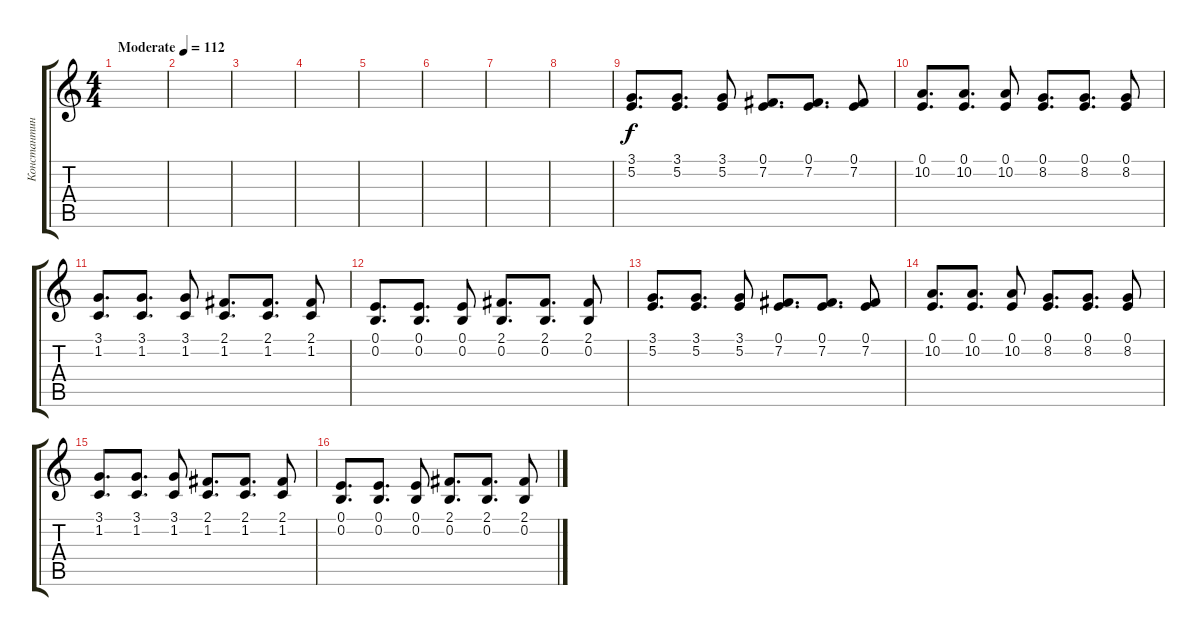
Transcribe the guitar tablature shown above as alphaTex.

\track ("Константин Бекрев" "Константин") {instrument lead2sawtooth}
\staff {score tabs}
\tuning (E4 B3 G3 D3 A2 E2) {hide}
\ts (4 4)
\tempo (112 "Moderate")
\clef g2
\ks c
|
|
|
|
|
|
|
|
(3.1 5.2).8{d} (3.1 5.2).8{d} (3.1 5.2).8 (0.1 7.2).8{d} (0.1 7.2).8{d} (0.1 7.2).8 |
(0.1 10.2).8{d} (0.1 10.2).8{d} (0.1 10.2).8 (0.1 8.2).8{d} (0.1 8.2).8{d} (0.1 8.2).8 |
(3.1 1.2).8{d} (3.1 1.2).8{d} (3.1 1.2).8 (2.1 1.2).8{d} (2.1 1.2).8{d} (2.1 1.2).8 |
(0.1 0.2).8{d} (0.1 0.2).8{d} (0.1 0.2).8 (2.1 0.2).8{d} (2.1 0.2).8{d} (2.1 0.2).8 |
(3.1 5.2).8{d} (3.1 5.2).8{d} (3.1 5.2).8 (0.1 7.2).8{d} (0.1 7.2).8{d} (0.1 7.2).8 |
(0.1 10.2).8{d} (0.1 10.2).8{d} (0.1 10.2).8 (0.1 8.2).8{d} (0.1 8.2).8{d} (0.1 8.2).8 |
(3.1 1.2).8{d} (3.1 1.2).8{d} (3.1 1.2).8 (2.1 1.2).8{d} (2.1 1.2).8{d} (2.1 1.2).8 |
(0.1 0.2).8{d} (0.1 0.2).8{d} (0.1 0.2).8 (2.1 0.2).8{d} (2.1 0.2).8{d} (2.1 0.2).8
